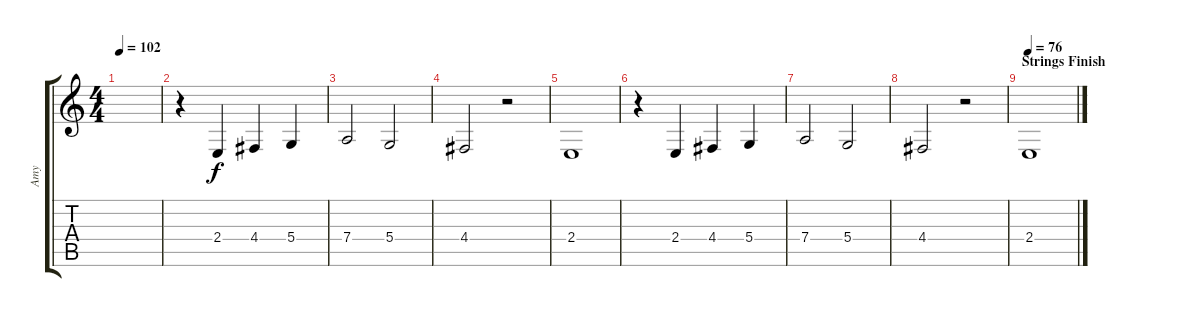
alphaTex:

\track ("Amy" "Amy") {instrument lead3calliope}
\staff {score tabs}
\tuning (E4 B3 G3 D3 A2 E2) {hide}
\ts (4 4)
\tempo 102
\clef g2
\ks c
|
r.4 2.4.4 4.4.4 5.4.4 |
7.4.2 5.4.2 |
4.4.2 r.2 |
2.4.1 |
r.4 2.4.4 4.4.4 5.4.4 |
7.4.2 5.4.2 |
4.4.2 r.2 |
\section ("" "Strings Finish")
\tempo 76
2.4.1
